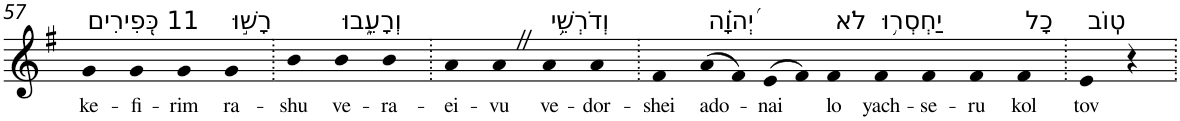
**kern	**text
*part1	*part1
*staff1	*staff1
*I"Piano	*
*I'Pno	*
!!LO:PB:g=z
*clefG2	*
*k[f#]	*
*G:	*
=57	=57
!LO:TX:a:t=11 כְּ֭פִירִים	!
!	!LO:LY:b
4g	ke-
!	!LO:LY:b
4g	-fi-
!	!LO:LY:b
4g	-rim
!LO:TX:a:t=רָשׁ֣וּ	!
!	!LO:LY:b
4g	ra-
=58.	=58.
!	!LO:LY:b
4b	-shu
!LO:TX:a:t=וְרָעֵ֑בוּ	!
!	!LO:LY:b
4b	ve-
!	!LO:LY:b
4b	-ra-
=59.	=59.
!	!LO:LY:b
4a	-ei-
!	!LO:LY:b
4aZ	-vu
!LO:TX:a:t=וְדֹרְשֵׁ֥י	!
!	!LO:LY:b
4a	ve-
!	!LO:LY:b
4a	-dor-
=60.	=60.
!	!LO:LY:b
4f#	-shei
!LO:TX:a:t=יְ֝הוָ֗ה	!
!	!LO:LY:b
(>8a	ado-
8f#)	.
!	!LO:LY:b
(>8e	-nai
8f#)	.
!LO:TX:a:t=לֹא	!
!	!LO:LY:b
4f#	lo
!LO:TX:a:t=יַחְסְר֥וּ	!
!	!LO:LY:b
4f#	yach-
!	!LO:LY:b
4f#	-se-
!	!LO:LY:b
4f#	-ru
!LO:TX:a:t=כָל	!
!	!LO:LY:b
4f#	kol
=61.	=61.
!LO:TX:a:t=טֽוֹב	!
!	!LO:LY:b
4e	tov
4r	.
=.	=.
*-	*-
